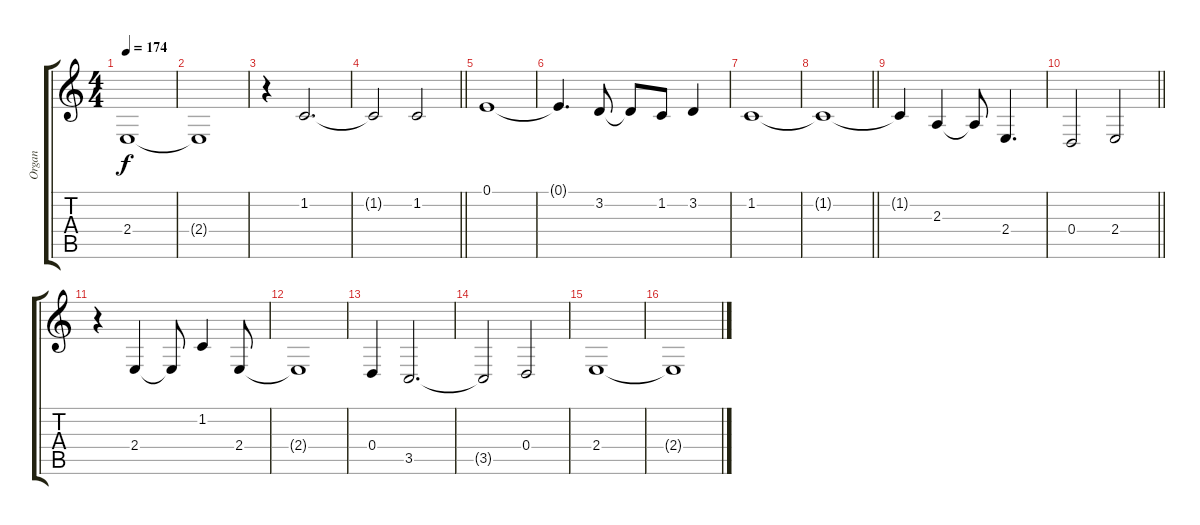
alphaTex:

\track ("Organ" "Organ") {instrument harmonica}
\staff {score tabs}
\tuning (E4 B3 G3 D3 A2 E2) {hide}
\ts (4 4)
\tempo 174
\clef g2
\ks c
2.4{t}.1{dy f} |
2.4{t}.1 |
r.4 1.2.2{d} |
\barLineRight lightlight
1.2{t}.2 1.2.2 |
0.1.1 |
0.1{t}.4{d} 3.2.8 3.2{t}.8 1.2.8 3.2.4 |
1.2.1 |
\barLineRight lightlight
1.2{t}.1 |
1.2{t}.4 2.3.4 2.3{t}.8 2.4.4{d} |
\barLineRight lightlight
0.4.2 2.4.2 |
r.4 2.4.4 2.4{t}.8 1.2.4 2.4.8 |
2.4{t}.1 |
0.4.4 3.5.2{d} |
3.5{t}.2 0.4.2 |
2.4.1 |
2.4{t}.1
